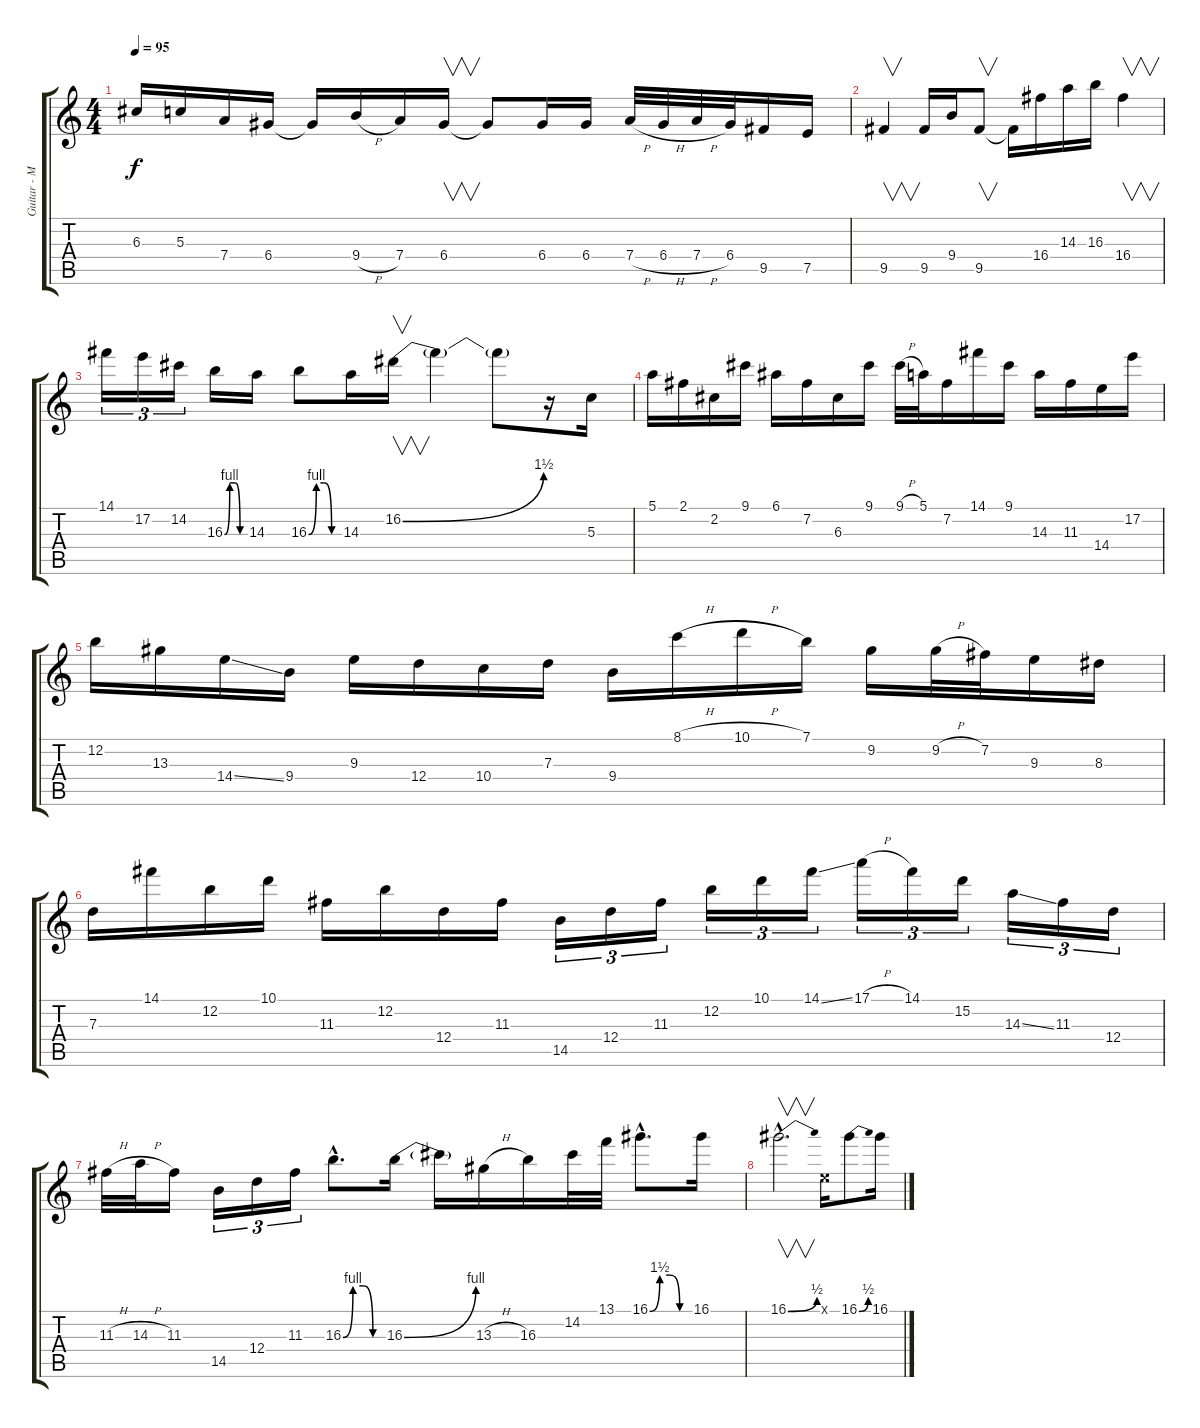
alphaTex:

\track ("Guitar - Marty Friedman" "Guitar - M") {instrument overdrivenguitar}
\staff {score tabs}
\tuning (E4 B3 G3 D3 A2 E2) {hide}
\ts (4 4)
\tempo 95
\clef g2
\ks c
6.3.16{dy f} 5.3.16 7.4.16 6.4.16 6.4{t}.16 9.4{h}.16 7.4.16 6.4.16{v} 6.4{t}.8 6.4.16 6.4.16 7.4{h}.32 6.4{h}.32 7.4{h}.32 6.4.32 9.5.16 7.5.16 |
9.5.4{v} 9.5.16 9.4.16 9.5.8{v} 9.5{t}.16 16.4.16 14.3.16 16.3.16 16.4.4{v} |
14.1.16{tu (3 2)} 17.2.16{tu (3 2)} 14.2.16{tu (3 2)} 16.3{be (custom 0 0 15 4 30 4 45 0 60 0)}.16 14.3.16 16.3{be (custom 0 0 15 4 30 4 45 0 60 0)}.8 14.3.16 16.2{be (bend 0 0 60 6)}.16{v} 16.2{t}.4 16.2{t}.8 r.16 5.3.16 |
5.1.16 2.1.16 2.2.16 9.1.16 6.1.16 7.2.16 6.3.16 9.1.16 9.1{h}.32 5.1.32 7.2.16 14.1.16 9.1.16 14.3.16 11.3.16 14.4.16 17.2.16 |
12.2.16 13.3.16 14.4{ss}.16 9.4.16 9.3.16 12.4.16 10.4.16 7.3.16 9.4.16 8.1{h}.16 10.1{h}.16 7.1.16 9.2.16 9.2{h}.32 7.2.32 9.3.16 8.3.16 |
7.3.16 14.1.16 12.2.16 10.1.16 11.3.16 12.2.16 12.4.16 11.3.16 14.5.16{tu (3 2)} 12.4.16{tu (3 2)} 11.3.16{tu (3 2)} 12.2.16{tu (3 2)} 10.1.16{tu (3 2)} 14.1{ss}.16{tu (3 2)} 17.1{h}.16{tu (3 2)} 14.1.16{tu (3 2)} 15.2.16{tu (3 2)} 14.3{ss}.16{tu (3 2)} 11.3.16{tu (3 2)} 12.4.16{tu (3 2)} |
11.3{h}.32 14.3{h}.32 11.3.16 14.5.16{tu (3 2)} 12.4.16{tu (3 2)} 11.3.16{tu (3 2)} 16.3{be (custom 0 0 15 4 30 4 45 0 60 0) hac}.8{d} 16.3{be (bend 0 0 60 4)}.16 16.3{t}.16 13.3{h}.16 16.3.16 14.2.32 13.1.32 16.1{be (custom 0 0 15 6 30 6 45 0 60 0) hac}.8{d} 16.1.16 |
16.1{be (bend 0 0 60 2) hac}.2{v d} 0.1{x}.16 16.1{be (bend 0 0 60 2)}.8 16.1.16
